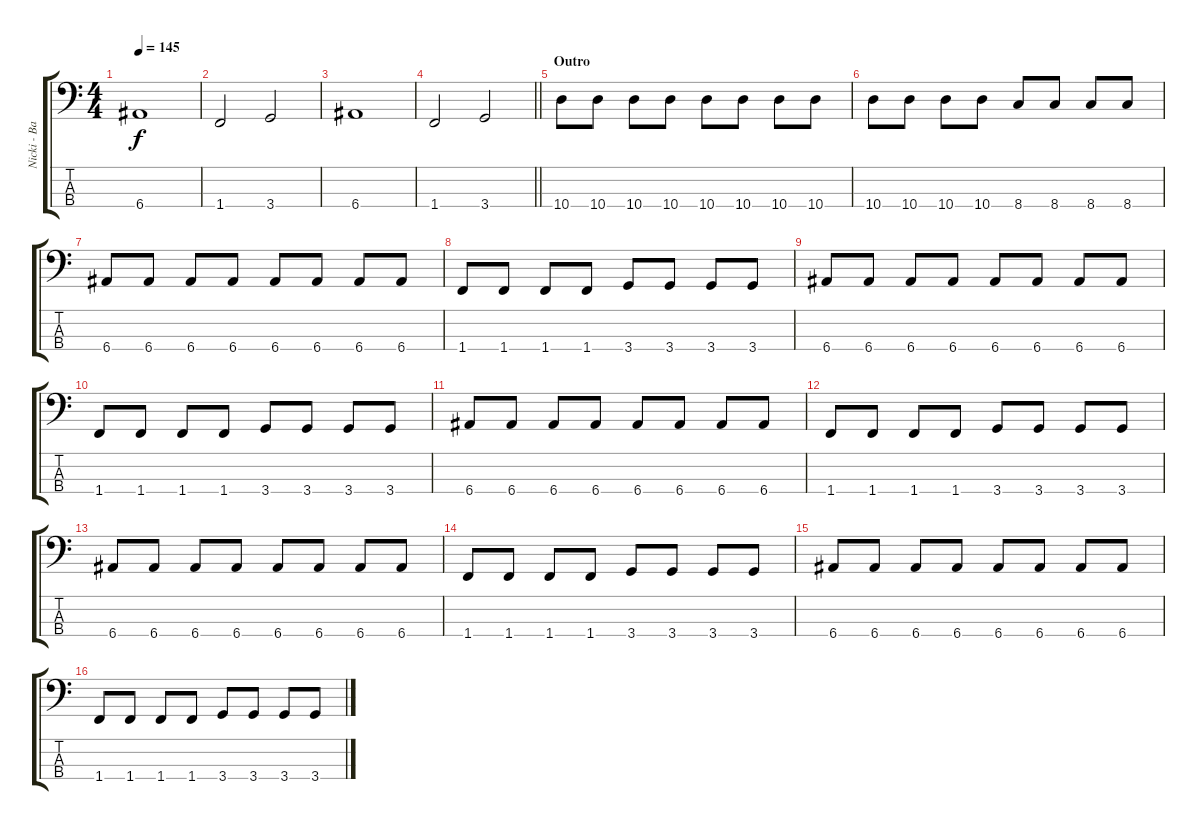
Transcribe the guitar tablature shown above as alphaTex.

\track ("Nicki - Bass" "Nicki - Ba") {instrument electricbassfinger}
\staff {score tabs}
\tuning (G2 D2 A1 E1) {hide}
\ts (4 4)
\tempo 145
\clef f4
\ks c
6.4.1{dy f} |
1.4.2 3.4.2 |
6.4.1 |
\barLineRight lightlight
1.4.2 3.4.2 |
\section ("" "Outro")
10.4.8 10.4.8 10.4.8 10.4.8 10.4.8 10.4.8 10.4.8 10.4.8 |
10.4.8 10.4.8 10.4.8 10.4.8 8.4.8 8.4.8 8.4.8 8.4.8 |
6.4.8 6.4.8 6.4.8 6.4.8 6.4.8 6.4.8 6.4.8 6.4.8 |
1.4.8 1.4.8 1.4.8 1.4.8 3.4.8 3.4.8 3.4.8 3.4.8 |
6.4.8 6.4.8 6.4.8 6.4.8 6.4.8 6.4.8 6.4.8 6.4.8 |
1.4.8 1.4.8 1.4.8 1.4.8 3.4.8 3.4.8 3.4.8 3.4.8 |
6.4.8 6.4.8 6.4.8 6.4.8 6.4.8 6.4.8 6.4.8 6.4.8 |
1.4.8 1.4.8 1.4.8 1.4.8 3.4.8 3.4.8 3.4.8 3.4.8 |
6.4.8 6.4.8 6.4.8 6.4.8 6.4.8 6.4.8 6.4.8 6.4.8 |
1.4.8 1.4.8 1.4.8 1.4.8 3.4.8 3.4.8 3.4.8 3.4.8 |
6.4.8 6.4.8 6.4.8 6.4.8 6.4.8 6.4.8 6.4.8 6.4.8 |
1.4.8 1.4.8 1.4.8 1.4.8 3.4.8 3.4.8 3.4.8 3.4.8
